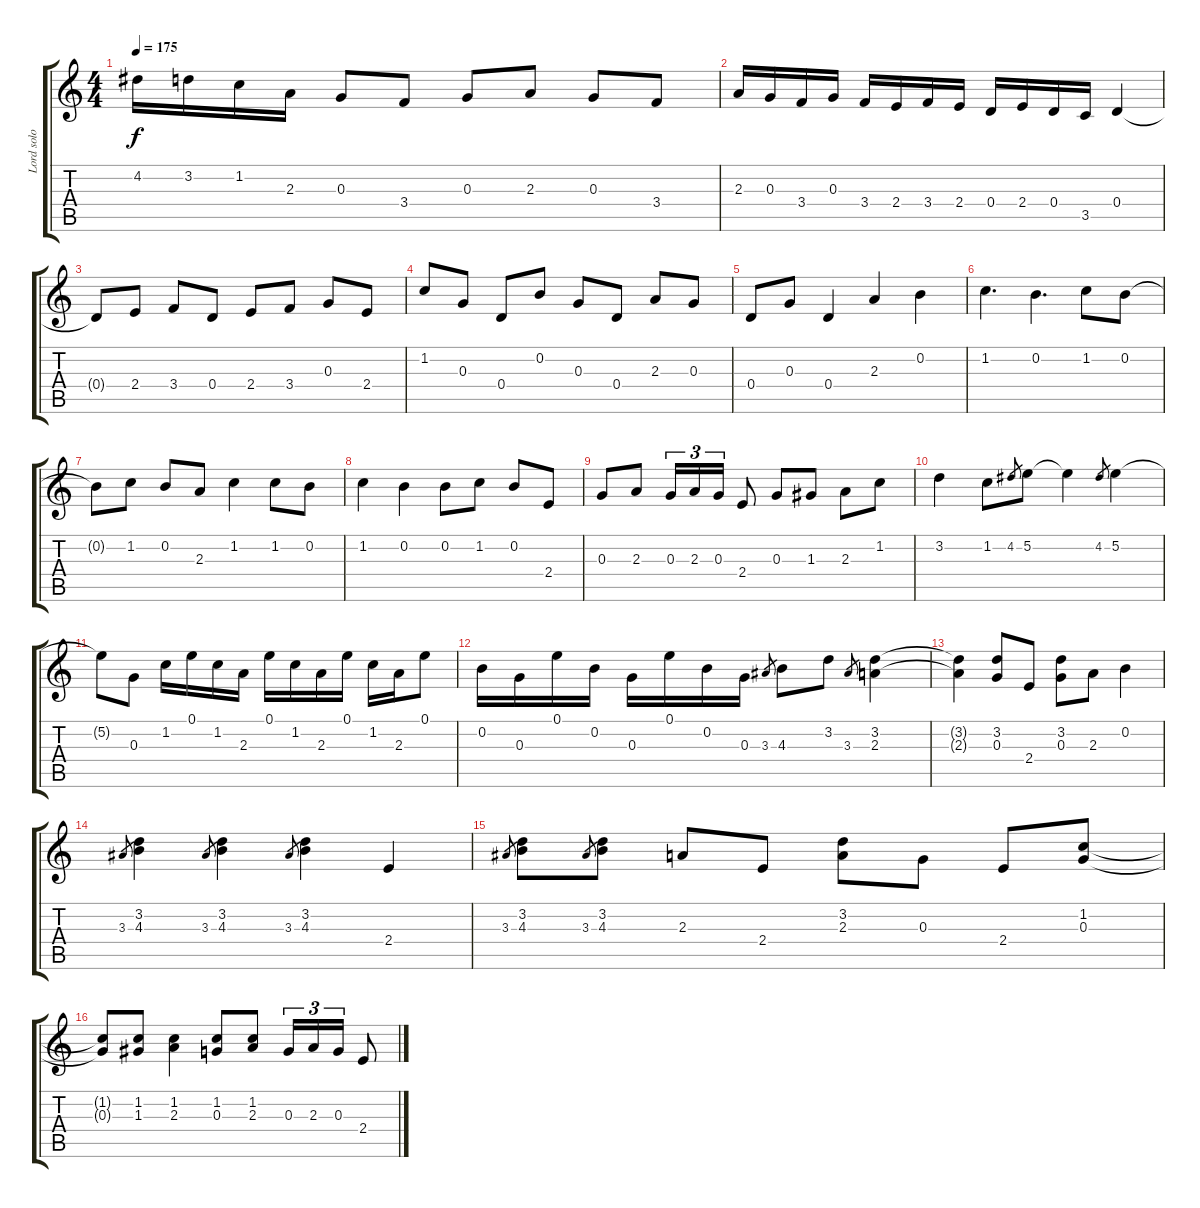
\track ("Lord solo" "Lord solo") {instrument drawbarorgan}
\staff {score tabs}
\tuning (E5 B4 G4 D4 A3 E3) {hide}
\ts (4 4)
\tempo 175
\clef g2
\ks c
4.2.16{dy f} 3.2.16 1.2.16 2.3.16 0.3.8 3.4.8 0.3.8 2.3.8 0.3.8 3.4.8 |
2.3.16 0.3.16 3.4.16 0.3.16 3.4.16 2.4.16 3.4.16 2.4.16 0.4.16 2.4.16 0.4.16 3.5.16 0.4.4 |
0.4{t}.8 2.4.8 3.4.8 0.4.8 2.4.8 3.4.8 0.3.8 2.4.8 |
1.2.8 0.3.8 0.4.8 0.2.8 0.3.8 0.4.8 2.3.8 0.3.8 |
0.4.8 0.3.8 0.4.4 2.3.4 0.2.4 |
1.2.4{d} 0.2.4{d} 1.2.8 0.2.8 |
0.2{t}.8 1.2.8 0.2.8 2.3.8 1.2.4 1.2.8 0.2.8 |
1.2.4 0.2.4 0.2.8 1.2.8 0.2.8 2.4.8 |
0.3.8 2.3.8 0.3.16{tu (3 2)} 2.3.16{tu (3 2)} 0.3.16{tu (3 2)} 2.4.8 0.3.8 1.3.8 2.3.8 1.2.8 |
3.2.4 1.2.8 4.2.8{gr} 5.2.8 5.2{t}.4 4.2.8{gr} 5.2.4 |
5.2{t}.8 0.3.8 1.2.16 0.1.16 1.2.16 2.3.16 0.1.16 1.2.16 2.3.16 0.1.16 1.2.16 2.3.16 0.1.8 |
0.2.16 0.3.16 0.1.16 0.2.16 0.3.16 0.1.16 0.2.16 0.3.16 3.3.8{gr} 4.3.8 3.2.8 3.3.8{gr} (3.2 2.3).4 |
(3.2{t} 2.3{t}).4 (3.2 0.3).8 2.4.8 (3.2 0.3).8 2.3.8 0.2.4 |
3.3.8{gr} (3.2 4.3).4 3.3.8{gr} (3.2 4.3).4 3.3.8{gr} (3.2 4.3).4 2.4.4 |
3.3.8{gr} (3.2 4.3).8 3.3.8{gr} (3.2 4.3).8 2.3.8 2.4.8 (3.2 2.3).8 0.3.8 2.4.8 (1.2 0.3).8 |
(1.2{t} 0.3{t}).8 (1.2 1.3).8 (1.2 2.3).4 (1.2 0.3).8 (1.2 2.3).8 0.3.16{tu (3 2)} 2.3.16{tu (3 2)} 0.3.16{tu (3 2)} 2.4.8
